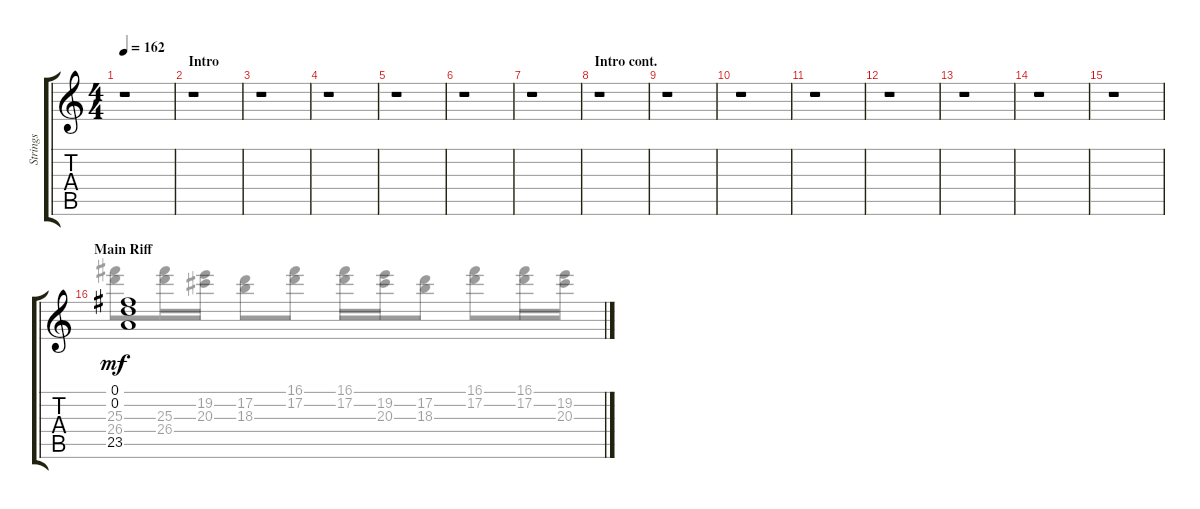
\track ("Strings" "Strings") {instrument electricguitarclean}
\staff {score tabs}
\tuning (D4 A3 F3 C3 G2 C2) {hide}
\voice
\ts (4 4)
\tempo 162
\clef g2
\ks aminor
r.1{dy mf instrument electricguitarclean} |
\section ("" "Intro")
r.1 |
r.1 |
r.1 |
r.1 |
r.1 |
r.1 |
\section ("" "Intro cont.")
r.1 |
r.1 |
r.1 |
r.1 |
r.1 |
r.1 |
r.1 |
r.1 |
\section ("" "Main Riff")
(0.1 0.2 23.5).1
\voice
\clef g2
\ottava regular
\simile none
\ks aminor
|
|
|
|
|
|
|
|
|
|
|
|
|
|
|
(25.3 26.4).8 (25.3 26.4).16 (19.2 20.3).16 (17.2 18.3).8 (16.1 17.2).8 (16.1 17.2).16 (19.2 20.3).16 (17.2 18.3).8 (16.1 17.2).8 (16.1 17.2).16 (19.2 20.3).16
